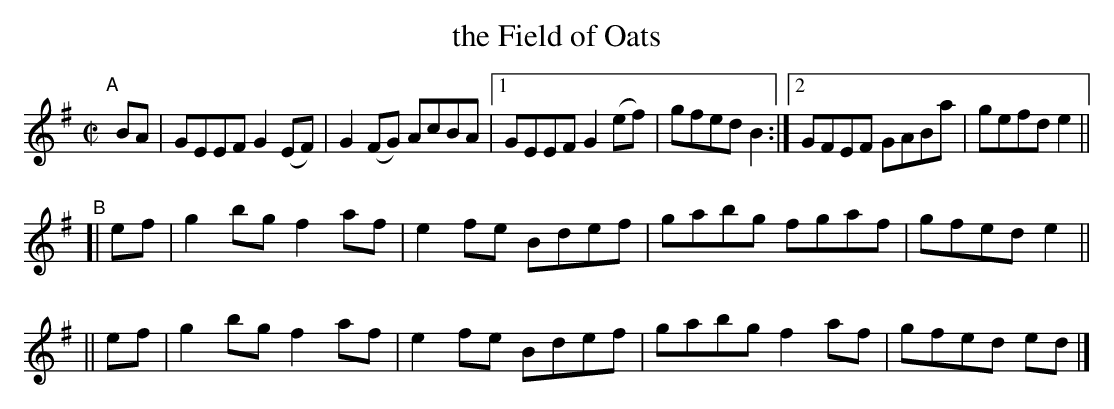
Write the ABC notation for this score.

X:1
T: the Field of Oats
M: C|
L: 1/8
K: Em
"^A"[|]\
BA | GEEF G2(EF) | G2(FG) AcBA |[1 GEEF G2(ef) | gfed B2 :|[2 GFEF GABa | gefd e2 ||
"^B"\
[| ef | g2bg f2af | e2fe Bdef | gabg fgaf | gfed e2 ||
|| ef | g2bg f2af | e2fe Bdef | gabg f2af | gfed ed |]
